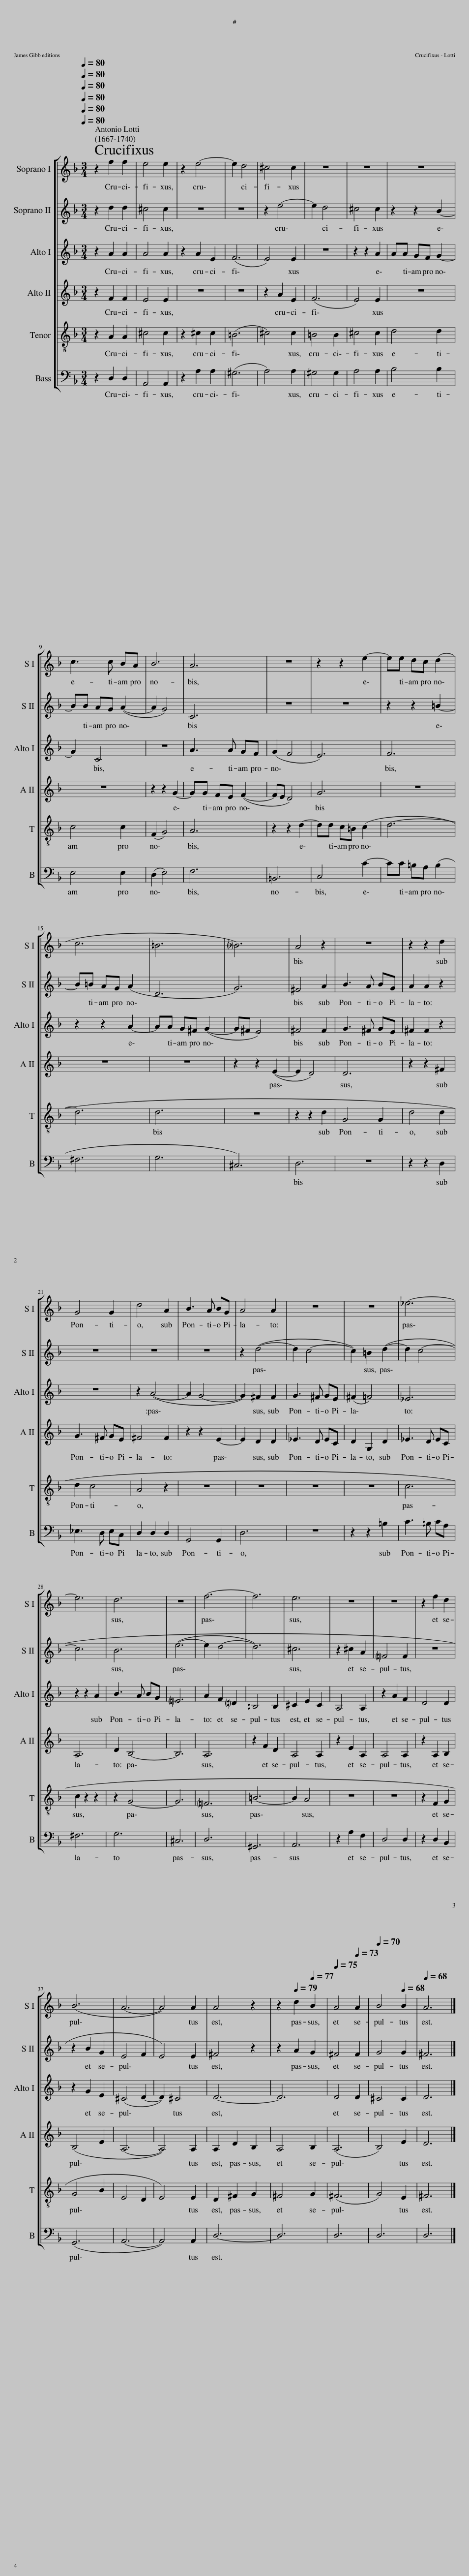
X:1
%%score [ 1 2 3 4 5 6 ]
L:1/8
Q:1/4=80
M:3/4
I:linebreak $
K:F
V:1 treble
V:2 treble
V:3 treble
V:4 treble
V:5 treble-8
V:6 bass
V:1
 z2 f2 f2 | e4 e2 | z2 e4- | e2 d4 | ^c4 c2 | %5
 z6 | z6 | z6 |$ c3 c BA | B6 | %10
 A6 | z6 | z2 z2 e2- | ee dc (d2 |$ c6 | %15
 =B6 | !courtesy!_B6) | A4 z2 | z6 | z2 z2 d2 |$ %20
 G4 G2 | d4 A2 | B3 A BG | A4 A2 | z6 | %25
 z6 | _e6- |$ e6 | d6 | z6 | %30
 f6- | f6 | e6 | z6 | z6 | %35
 z2 f2 d2 |$ (B6 | A6- | A4) A2 | A4 z2 | %40
 z2[Q:1/4=79] d2[Q:1/4=77] B2 |[Q:1/4=75] A4[Q:1/4=73] A2 |[Q:1/4=70] B4[Q:1/4=68] B2 |[Q:1/4=68] A6 |] %44
V:2
 z2 d2 d2 | ^c4 c2 | z6 | z6 | z2 e4- | %5
 e2 d4 | ^c4 c2 | z2 z2 B2- |$ BB AG (A2- | A2 G4) | %10
 C6 | z6 | z6 | z2 z2 =B2- |$ B=B AG (A2 | %15
 D6 | G6) | ^F4 A2 | B3 A BG | A2 A2 z2 |$ %20
 z6 | z6 | z6 | z2 (d4- | d2 c4- | %25
 c2) =B2 (d2- | d2 c4- |$ c6 | B6 | (e6- | %30
 e2 d4- | d6) | ^c6 | z2 ^c2 A2 | !courtesy!=F4 F2 | %35
 z6 |$ z2 B2 G2 | E4 F2 | E4) E2 | ^F4 z2 | %40
 z2 A2 G2 | ^F4 F2 | G4 G2 | ^F6 |] %44
V:3
 z2 A2 A2 | A4 A2 | z2 A2 E2 | (F6 | E4) E2 | %5
 z6 | z2 z2 A2 | AA GF G2- |$ G2 C4 | z6 | %10
 A3 A GF | (G2 F4 | E6) | F6 |$ z2 z2 A2- | %15
 AA G^F (G2- | G^F E4) | ^F4 F2 | G3 ^F GE | ^F2 F2 z2 |$ %20
 z6 | z2 (A4- | A2 G4- | G2) ^F2 F2 | G3 ^F GE | %25
 (^F2 =F4) | _E6 |$ z2 z2 A2 | B3 A BG | !courtesy!=E6 | %30
 A2 F2 !courtesy!=D2 | =B,4 B,2 | ^C2 E2 C2 | A,4 A,2 | z2 A2 F2 | %35
 D4 D2 |$ z2 G2 E2 | (^C4 D2- | D2) ^C4 | D6- | %40
 D6 | D4 D2 | ^C4 C2 | D6 |] %44
V:4
 z2 F2 F2 | E4 E2 | z6 | z6 | z2 A2 E2 | %5
 (F6 | E4) E2 | z6 |$ z6 | z2 z2 G2- | %10
 GG FE (F2- | FE D4) | G6 | z6 |$ z6 | %15
 z6 | z2 z2 (E2- | E2 D4) | D6 | z2 z2 ^F2 |$ %20
 G3 ^F GE | ^F4 F2 | z2 z2 E2- | E2 D2 D2 | _E3 D EC | %25
 D2 G,2 D2 | _E3 D EC |$ A,6 | D2 B,4- | B,6 | %30
 A,6 | z2 F2 D2 | A,4 A,2 | z2 E2 A,2 | A,4 A,2 | %35
 z2 A,2 B,2 |$ (B,4 E2 | A,6- | A,4) A,2 | A,2 D2 B,2 | %40
 A,4 B,2 | (A,6 | B,4) E2 | D6 |] %44
V:5
 z2 A2 A2 | ^c4 c2 | z2 ^c2 c2 | (=B6 | ^c4) c2 | %5
 =B4 B2 | ^c4 c2 | d4 d2 |$ c4 c2 | (F2 G4) | %10
 A6 | z2 z2 d2- | dd c=B (c2 | d6- |$ d6 | %15
 d6 | z6 | z2 z2 d2 | G4 G2 | d4 d2 |$ %20
 d2 c4 | A4 z2 | z6 | z6 | z6 | %25
 z6 | c6 |$ c2 z2 z2 | z2 G4- | G6 | %30
 !courtesy!=F6 | =B6- | B2 A4 | z6 | z6 | %35
 z2 F2 G2 |$ G4 B2 | E4 D2 | E4) E2 | D2 ^F2 G2 | %40
 ^F4 G2 | (^F6 | G4) E2 | ^F6 |] %44
V:6
 z2 D,2 D,2 | A,,4 A,,2 | z2 A,2 A,2 | (^G,6 | A,4) A,2 | %5
 ^G,4 G,2 | A,4 A,2 | B,4 B,2 |$ E,4 E,2 | (D,2 E,4) | %10
 F,6 | =B,,6 | C,4 C2- | CC =B,A, (B,2 |$ ^F,6 | %15
 G,6 | ^C,6) | D,6 | z6 | z2 z2 D,2 |$ %20
 _E,3 D, E,C, | D,2 D,2 D,2 | G,,4 G,,2 | D,6 | z6 | %25
 z2 z2 =B,2 | C3 =B, CA, |$ ^F,6 | G,6 | ^C,6 | %30
 D,6 | ^G,,6 | A,,6 | z2 A,2 F,2 | D,4 D,2 | %35
 z2 D,2 B,,2 |$ (G,,6 | A,,6- | A,,4) A,,2 | D,6- | %40
 D,6 | D,6 | D,6 | D,6 |] %44
